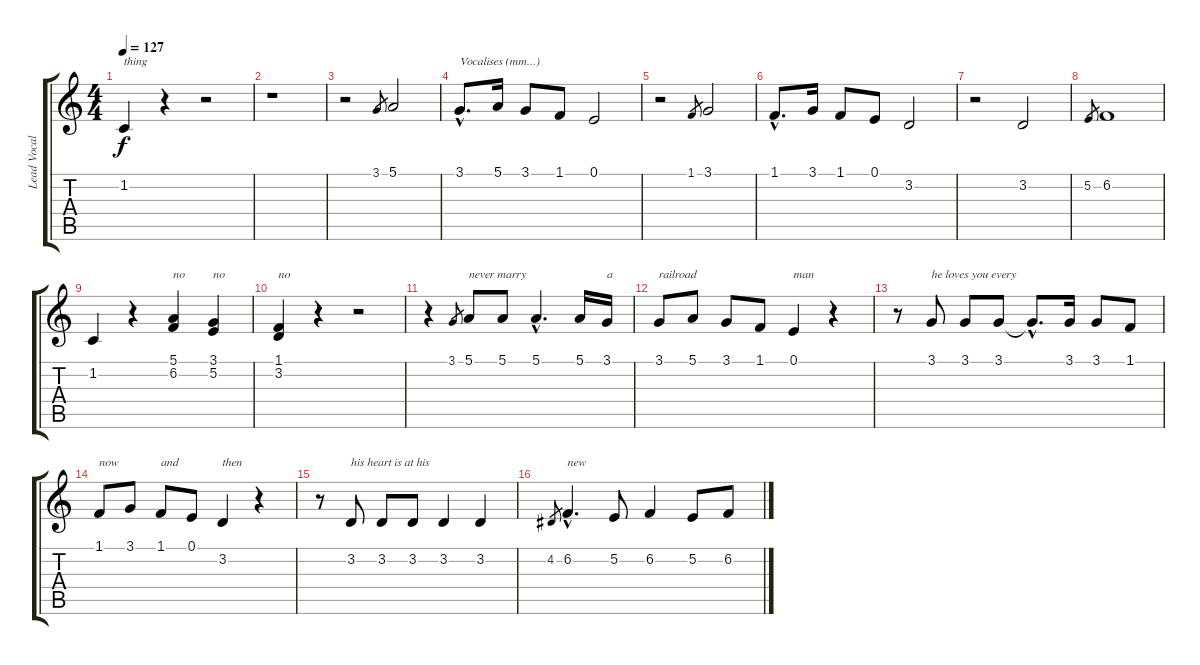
\track ("Lead Vocal" "Lead Vocal") {instrument lead6voice}
\staff {score tabs}
\tuning (E4 B3 G3 D3 A2 E2) {hide}
\ts (4 4)
\tempo 127
\clef g2
\ks c
1.2.4{txt "thing" dy f} r.4 r.2 |
r.1 |
r.2 3.1.8{gr} 5.1.2 |
3.1{hac}.8{d txt "Vocalises (mm...)"} 5.1.16 3.1.8 1.1.8 0.1.2 |
r.2 1.1.8{gr} 3.1.2 |
1.1{hac}.8{d} 3.1.16 1.1.8 0.1.8 3.2.2 |
r.2 3.2.2 |
5.2.8{gr} 6.2.1 |
1.2.4 r.4 (5.1 6.2).4{txt "no"} (3.1 5.2).4{txt "no"} |
(1.1 3.2).4{txt "no"} r.4 r.2 |
r.4 3.1.8{gr} 5.1.8{txt "never marry"} 5.1.8 5.1{hac}.4{d} 5.1.16 3.1.16{txt "a"} |
3.1.8{txt "railroad"} 5.1.8 3.1.8 1.1.8 0.1.4{txt "man"} r.4 |
r.8 3.1.8{txt "he loves you every"} 3.1.8 3.1.8 3.1{hac t}.8{d} 3.1.16 3.1.8 1.1.8 |
1.1.8{txt "now"} 3.1.8 1.1.8{txt "and"} 0.1.8 3.2.4{txt "then"} r.4 |
r.8 3.2.8{txt "his heart is at his"} 3.2.8 3.2.8 3.2.4 3.2.4 |
4.2.8{gr} 6.2{hac}.4{d txt "new"} 5.2.8 6.2.4 5.2.8 6.2.8
